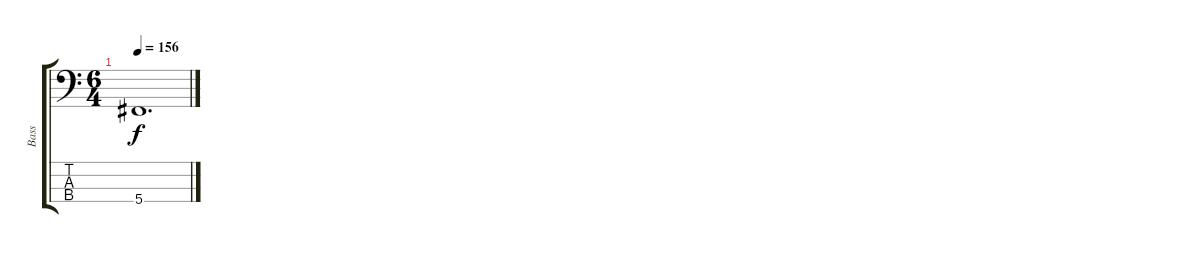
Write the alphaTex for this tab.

\track ("Bass" "Bass") {instrument synthbass2}
\staff {score tabs}
\tuning (E2 B1 Gb1 Db1) {hide}
\ts (6 4)
\tempo 156
\clef f4
\ks c
5.4.1{d dy f volume 0}
